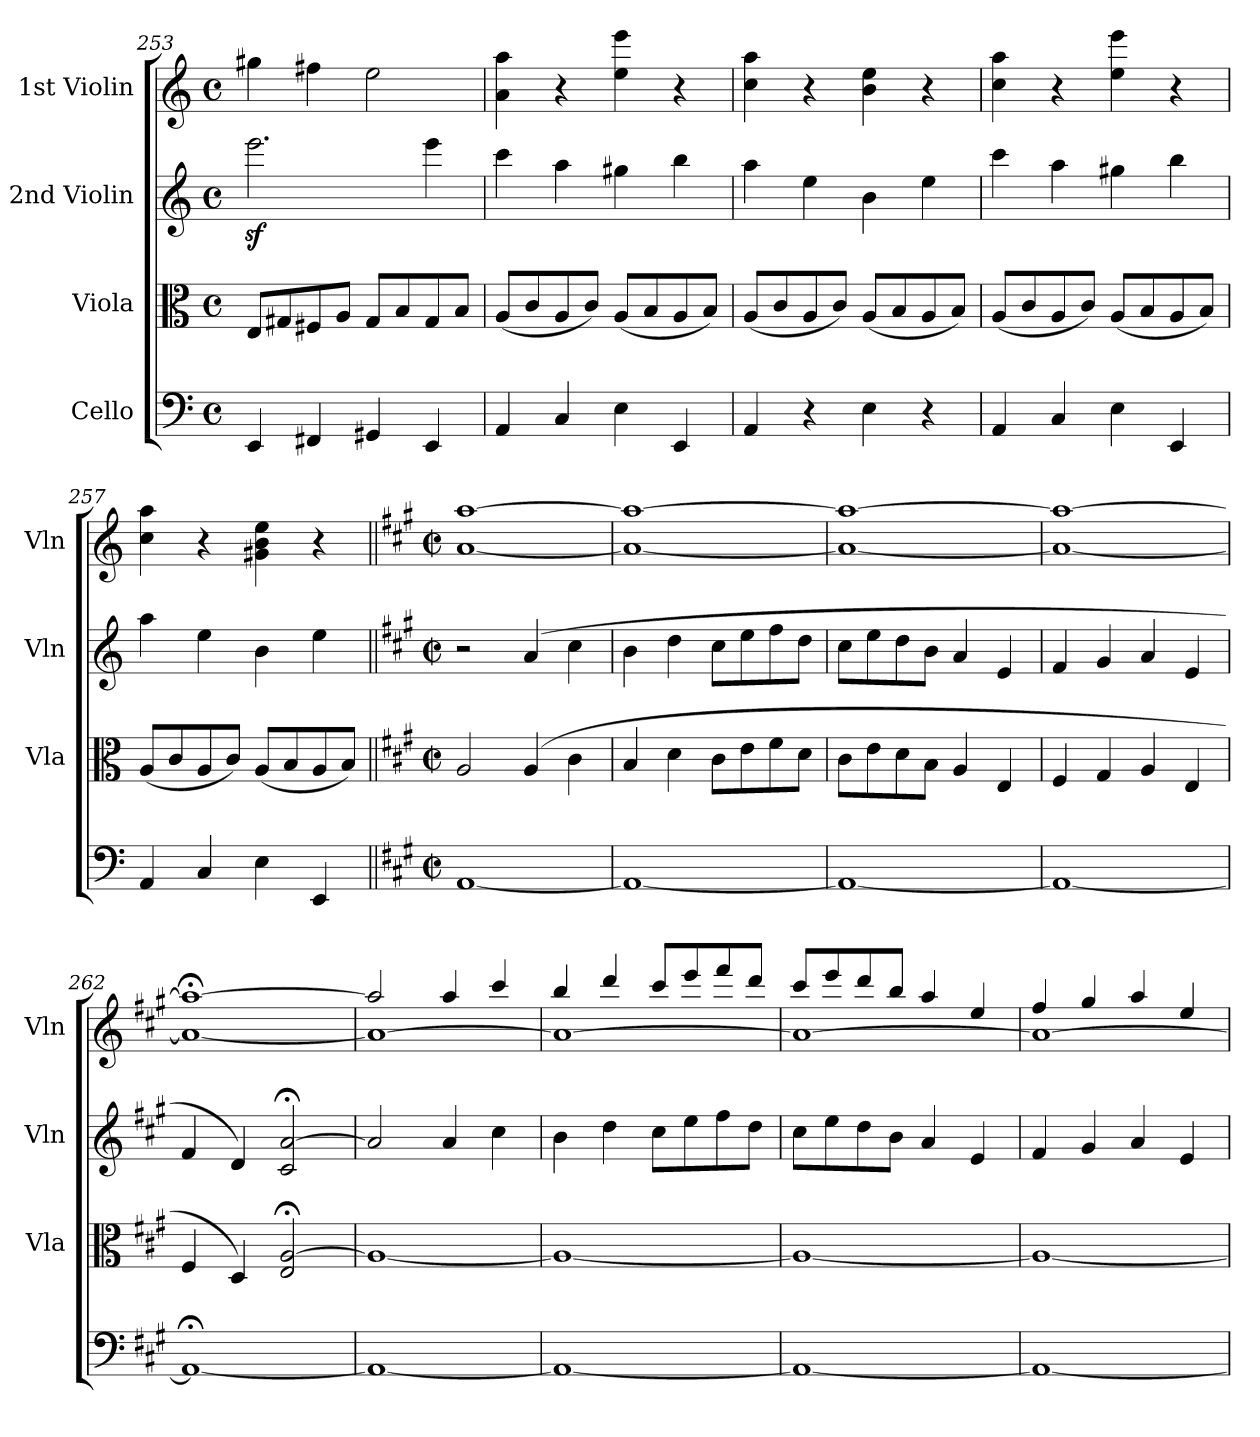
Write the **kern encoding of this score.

**kern	**kern	**kern	**kern	**dynam
*part4	*part3	*part2	*part1	*part1
*staff4	*staff3	*staff2	*staff1	*staff1
*I"Cello	*I"Viola	*I"2nd Violin	*I"1st Violin	*
*	*I'Vla	*I'Vln	*I'Vln	*
*clefF4	*clefC3	*clefG2	*clefG2	*
*k[]	*k[]	*k[]	*k[]	*
*C:	*C:	*C:	*C:	*
*M4/4	*M4/4	*M4/4	*M4/4	*
*met(c)	*met(c)	*met(c)	*met(c)	*
=253	=253	=253	=253	=253
4EE/	8E/L	2.eeez<\	4gg#X\	.
.	8G#X/	.	.	.
4FF#X/	8F#X/	.	4ff#X\	.
.	8A/J	.	.	.
4GG#X/	8G#/L	.	2ee\	.
.	8B/	.	.	.
4EE/	8G#/	4eee\	.	.
.	8B/J	.	.	.
!!LO:LB:g=z
=254	=254	=254	=254	=254
4AA/	(8A/L	4ccc\	4a\ 4aa\	.
.	8c/	.	.	.
4C/	8A/	4aa\	4r	.
.	8c/J)	.	.	.
4E\	(8A/L	4gg#X\	4ee\ 4eee\	.
.	8B/	.	.	.
4EE/	8A/	4bb\	4r	.
.	8B/J)	.	.	.
=255	=255	=255	=255	=255
4AA/	(8A/L	4aa\	4cc\ 4aa\	.
.	8c/	.	.	.
4r	8A/	4ee\	4r	.
.	8c/J)	.	.	.
4E\	(8A/L	4b\	4b\ 4ee\	.
.	8B/	.	.	.
4r	8A/	4ee\	4r	.
.	8B/J)	.	.	.
=256	=256	=256	=256	=256
4AA/	(8A/L	4ccc\	4cc\ 4aa\	.
.	8c/	.	.	.
4C/	8A/	4aa\	4r	.
.	8c/J)	.	.	.
4E\	(8A/L	4gg#X\	4ee\ 4eee\	.
.	8B/	.	.	.
4EE/	8A/	4bb\	4r	.
.	8B/J)	.	.	.
=257	=257	=257	=257	=257
4AA/	(8A/L	4aa\	4cc\ 4aa\	.
.	8c/	.	.	.
4C/	8A/	4ee\	4r	.
.	8c/J)	.	.	.
4E\	(8A/L	4b\	4g#X\ 4b\ 4ee\	.
.	8B/	.	.	.
4EE/	8A/	4ee\	4r	.
.	8B/J)	.	.	.
=258||	=258||	=258||	=258||	=258||
*k[f#c#g#]	*k[f#c#g#]	*k[f#c#g#]	*k[f#c#g#]	*
*A:	*A:	*A:	*A:	*
*M2/2	*M2/2	*M2/2	*M2/2	*
*met(c|)	*met(c|)	*met(c|)	*met(c|)	*
!	!	!	!	!LO:DY:a
[1AA	2A/	2r	[1a [1aa	Moderato
.	(4A/	(4a/	.	.
.	4c#\	4cc#\	.	.
=259	=259	=259	=259	=259
1AA_	4B/	4b\	1a_ 1aa_	.
.	4d\	4dd\	.	.
.	8c#\L	8cc#\L	.	.
.	8e\	8ee\	.	.
.	8f#\	8ff#\	.	.
.	8d\J	8dd\J	.	.
=260	=260	=260	=260	=260
1AA_	8c#\L	8cc#\L	1a_ 1aa_	.
.	8e\	8ee\	.	.
.	8d\	8dd\	.	.
.	8B\J	8b\J	.	.
.	4A/	4a/	.	.
.	4E/	4e/	.	.
=261	=261	=261	=261	=261
1AA_	4F#/	4f#/	1a_ 1aa_	.
.	4G#/	4g#/	.	.
.	4A/	4a/	.	.
.	4E/	4e/	.	.
=262	=262	=262	=262	=262
1AA;_	4F#/	4f#/	1a_;< 1aa_;<	.
.	4D/)	4d/)	.	.
.	2E;/ [2A;/	2c#;/ [2a;/	.	.
!!LO:LB:g=z
=263	=263	=263	=263	=263
*	*	*	*^	*
1AA_	1A_	2a/]	1a_	2aa/]	.
.	.	4a/	.	4aa/	.
.	.	4cc#\	.	4ccc#/	.
=264	=264	=264	=264	=264	=264
1AA_	1A_	4b\	1a_	4bb/	.
.	.	4dd\	.	4ddd/	.
.	.	8cc#\L	.	8ccc#/L	.
.	.	8ee\	.	8eee/	.
.	.	8ff#\	.	8fff#/	.
.	.	8dd\J	.	8ddd/J	.
=265	=265	=265	=265	=265	=265
1AA_	1A_	8cc#\L	1a_	8ccc#/L	.
.	.	8ee\	.	8eee/	.
.	.	8dd\	.	8ddd/	.
.	.	8b\J	.	8bb/J	.
.	.	4a/	.	4aa/	.
.	.	4e/	.	4ee/	.
=266	=266	=266	=266	=266	=266
1AA_	1A_	4f#/	1a_	4ff#/	.
.	.	4g#/	.	4gg#/	.
.	.	4a/	.	4aa/	.
.	.	4e/	.	4ee/	.
*	*	*	*v	*v	*
=	=	=	=	=
*-	*-	*-	*-	*-
